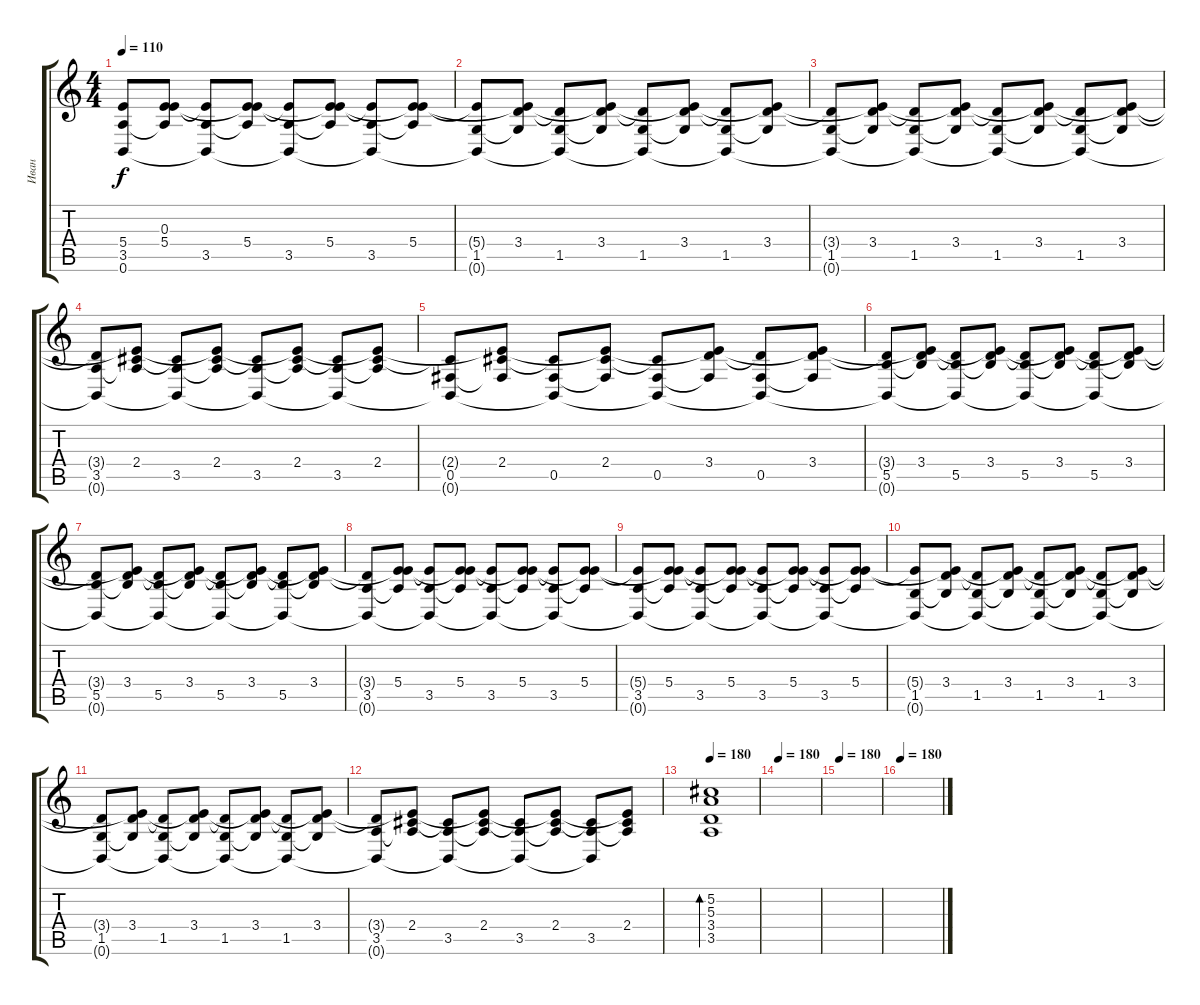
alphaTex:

\track ("Иван" "Иван") {instrument acousticguitarsteel}
\staff {score tabs}
\tuning (Db4 Ab3 E3 B2 Gb2 B1) {hide}
\ts (4 4)
\tempo 110
\clef g2
\ks c
(5.4{t} 3.5 0.6{t}).8{dy f} (0.3{t} 5.4 3.5{t}).8 (5.4{t} 3.5 0.6{t}).8 (0.3{t} 5.4 3.5{t}).8 (5.4{t} 3.5 0.6{t}).8 (0.3{t} 5.4 3.5{t}).8 (5.4{t} 3.5 0.6{t}).8 (0.3{t} 5.4 3.5{t}).8 |
(5.4{t} 1.5 0.6{t}).8 (0.3{t} 3.4 1.5{t}).8 (3.4{t} 1.5 0.6{t}).8 (0.3{t} 3.4 1.5{t}).8 (3.4{t} 1.5 0.6{t}).8 (0.3{t} 3.4 1.5{t}).8 (3.4{t} 1.5 0.6{t}).8 (0.3{t} 3.4 1.5{t}).8 |
(3.4{t} 1.5 0.6{t}).8 (0.3{t} 3.4 1.5{t}).8 (3.4{t} 1.5 0.6{t}).8 (0.3{t} 3.4 1.5{t}).8 (3.4{t} 1.5 0.6{t}).8 (0.3{t} 3.4 1.5{t}).8 (3.4{t} 1.5 0.6{t}).8 (0.3{t} 3.4 1.5{t}).8 |
(3.4{t} 3.5 0.6{t}).8 (0.3{t} 2.4 3.5{t}).8 (2.4{t} 3.5 0.6{t}).8 (0.3{t} 2.4 3.5{t}).8 (2.4{t} 3.5 0.6{t}).8 (0.3{t} 2.4 3.5{t}).8 (2.4{t} 3.5 0.6{t}).8 (0.3{t} 2.4 3.5{t}).8 |
(2.4{t} 0.5 0.6{t}).8 (0.3{t} 2.4 0.5{t}).8 (2.4{t} 0.5 0.6{t}).8 (0.3{t} 2.4 0.5{t}).8 (2.4{t} 0.5 0.6{t}).8 (0.3{t} 3.4 0.5{t}).8 (3.4{t} 0.5 0.6{t}).8 (0.3{t} 3.4 0.5{t}).8 |
(3.4{t} 5.5 0.6{t}).8 (0.3{t} 3.4 5.5{t}).8 (3.4{t} 5.5 0.6{t}).8 (0.3{t} 3.4 5.5{t}).8 (3.4{t} 5.5 0.6{t}).8 (0.3{t} 3.4 5.5{t}).8 (3.4{t} 5.5 0.6{t}).8 (0.3{t} 3.4 5.5{t}).8 |
(3.4{t} 5.5 0.6{t}).8 (0.3{t} 3.4 5.5{t}).8 (3.4{t} 5.5 0.6{t}).8 (0.3{t} 3.4 5.5{t}).8 (3.4{t} 5.5 0.6{t}).8 (0.3{t} 3.4 5.5{t}).8 (3.4{t} 5.5 0.6{t}).8 (0.3{t} 3.4 5.5{t}).8 |
(3.4{t} 3.5 0.6{t}).8 (0.3{t} 5.4 3.5{t}).8 (5.4{t} 3.5 0.6{t}).8 (0.3{t} 5.4 3.5{t}).8 (5.4{t} 3.5 0.6{t}).8 (0.3{t} 5.4 3.5{t}).8 (5.4{t} 3.5 0.6{t}).8 (0.3{t} 5.4 3.5{t}).8 |
(5.4{t} 3.5 0.6{t}).8 (0.3{t} 5.4 3.5{t}).8 (5.4{t} 3.5 0.6{t}).8 (0.3{t} 5.4 3.5{t}).8 (5.4{t} 3.5 0.6{t}).8 (0.3{t} 5.4 3.5{t}).8 (5.4{t} 3.5 0.6{t}).8 (0.3{t} 5.4 3.5{t}).8 |
(5.4{t} 1.5 0.6{t}).8 (0.3{t} 3.4 1.5{t}).8 (3.4{t} 1.5 0.6{t}).8 (0.3{t} 3.4 1.5{t}).8 (3.4{t} 1.5 0.6{t}).8 (0.3{t} 3.4 1.5{t}).8 (3.4{t} 1.5 0.6{t}).8 (0.3{t} 3.4 1.5{t}).8 |
(3.4{t} 1.5 0.6{t}).8 (0.3{t} 3.4 1.5{t}).8 (3.4{t} 1.5 0.6{t}).8 (0.3{t} 3.4 1.5{t}).8 (3.4{t} 1.5 0.6{t}).8 (0.3{t} 3.4 1.5{t}).8 (3.4{t} 1.5 0.6{t}).8 (0.3{t} 3.4 1.5{t}).8 |
(3.4{t} 3.5 0.6{t}).8 (0.3{t} 2.4 3.5{t}).8 (2.4{t} 3.5 0.6{t}).8 (0.3{t} 2.4 3.5{t}).8 (2.4{t} 3.5 0.6{t}).8 (0.3{t} 2.4 3.5{t}).8 (2.4{t} 3.5 0.6{t}).8 (0.3{t} 2.4 3.5{t}).8 |
\tempo 180
(5.2 5.3 3.4 3.5).1{bd 480} |
\tempo 180
|
\tempo 180
|
\tempo 180
